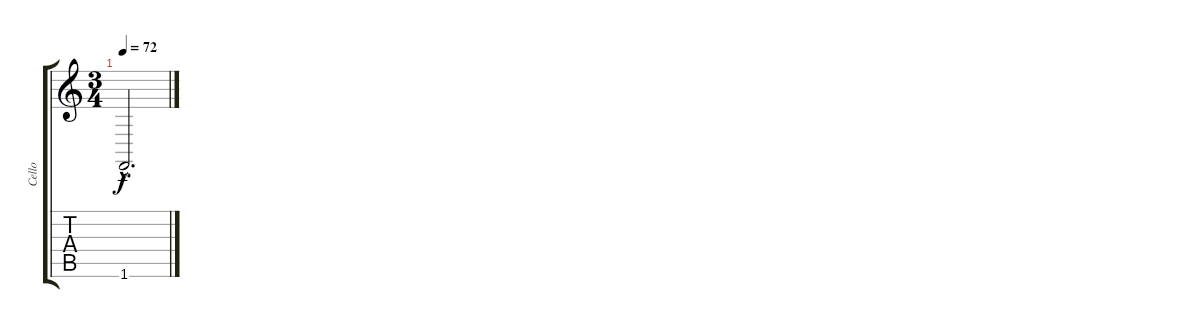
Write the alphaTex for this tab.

\track ("Cello" "Cello") {instrument cello}
\staff {score tabs}
\tuning (E4 B3 G3 D3 A2 E2) {hide}
\ts (3 4)
\tempo 72
\clef g2
\ks c
1.6{hac}.2{d dy f}
